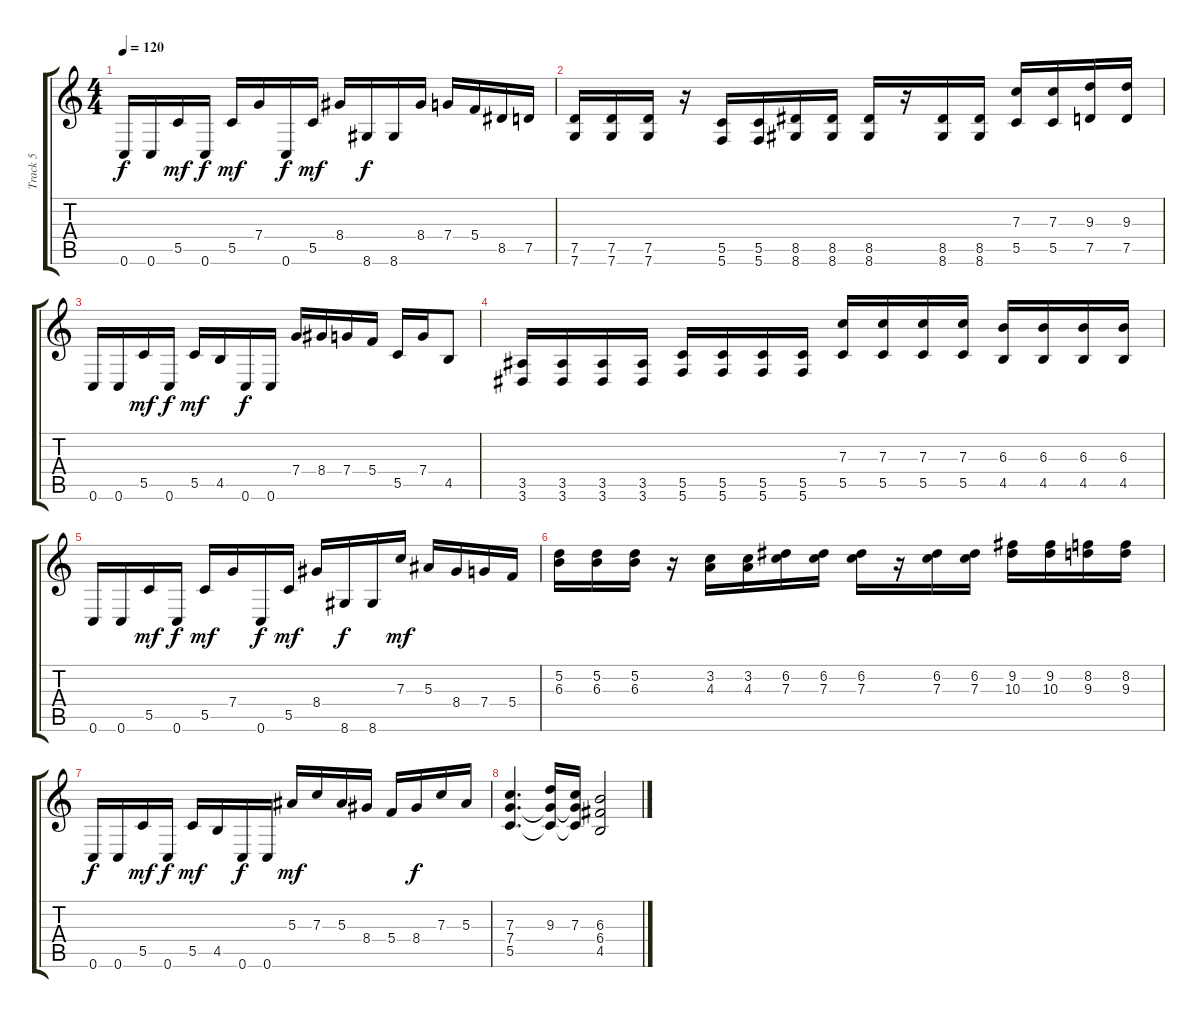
\track ("Track 5" "Track 5") {instrument distortionguitar}
\staff {score tabs}
\tuning (D4 A3 F3 C3 G2 C2) {hide}
\ts (4 4)
\tempo 120
\clef g2
\ks c
0.6.16{dy f} 0.6.16 5.5.16{dy mf} 0.6.16{dy f} 5.5.16{dy mf} 7.4.16 0.6.16{dy f} 5.5.16{dy mf} 8.4.16 8.6.16{dy f} 8.6.16 8.4.16 7.4.16 5.4.16 8.5.16 7.5.16 |
(7.5 7.6).16 (7.5 7.6).16 (7.5 7.6).16 r.16 (5.5 5.6).16 (5.5 5.6).16 (8.5 8.6).16 (8.5 8.6).16 (8.5 8.6).16 r.16 (8.5 8.6).16 (8.5 8.6).16 (7.3 5.5).16 (7.3 5.5).16 (9.3 7.5).16 (9.3 7.5).16 |
0.6.16 0.6.16 5.5.16{dy mf} 0.6.16{dy f} 5.5.16{dy mf} 4.5.16 0.6.16{dy f} 0.6.16 7.4.16 8.4.16 7.4.16 5.4.16 5.5.16 7.4.16 4.5.8 |
(3.5 3.6).16 (3.5 3.6).16 (3.5 3.6).16 (3.5 3.6).16 (5.5 5.6).16 (5.5 5.6).16 (5.5 5.6).16 (5.5 5.6).16 (7.3 5.5).16 (7.3 5.5).16 (7.3 5.5).16 (7.3 5.5).16 (6.3 4.5).16 (6.3 4.5).16 (6.3 4.5).16 (6.3 4.5).16 |
0.6.16 0.6.16 5.5.16{dy mf} 0.6.16{dy f} 5.5.16{dy mf} 7.4.16 0.6.16{dy f} 5.5.16{dy mf} 8.4.16 8.6.16{dy f} 8.6.16 7.3.16{dy mf} 5.3.16 8.4.16 7.4.16 5.4.16 |
(5.2 6.3).16 (5.2 6.3).16 (5.2 6.3).16 r.16 (3.2 4.3).16 (3.2 4.3).16 (6.2 7.3).16 (6.2 7.3).16 (6.2 7.3).16 r.16 (6.2 7.3).16 (6.2 7.3).16 (9.2 10.3).16 (9.2 10.3).16 (8.2 9.3).16 (8.2 9.3).16 |
0.6.16{dy f} 0.6.16 5.5.16{dy mf} 0.6.16{dy f} 5.5.16{dy mf} 4.5.16 0.6.16{dy f} 0.6.16 5.3.16{dy mf} 7.3.16 5.3.16 8.4.16 5.4.16 8.4.16{dy f} 7.3.16 5.3.16 |
(7.3 7.4 5.5).4{d} (9.3 7.4{t} 5.5{t}).16 (7.3 7.4{t} 5.5{t}).16 (6.3 6.4 4.5).2
